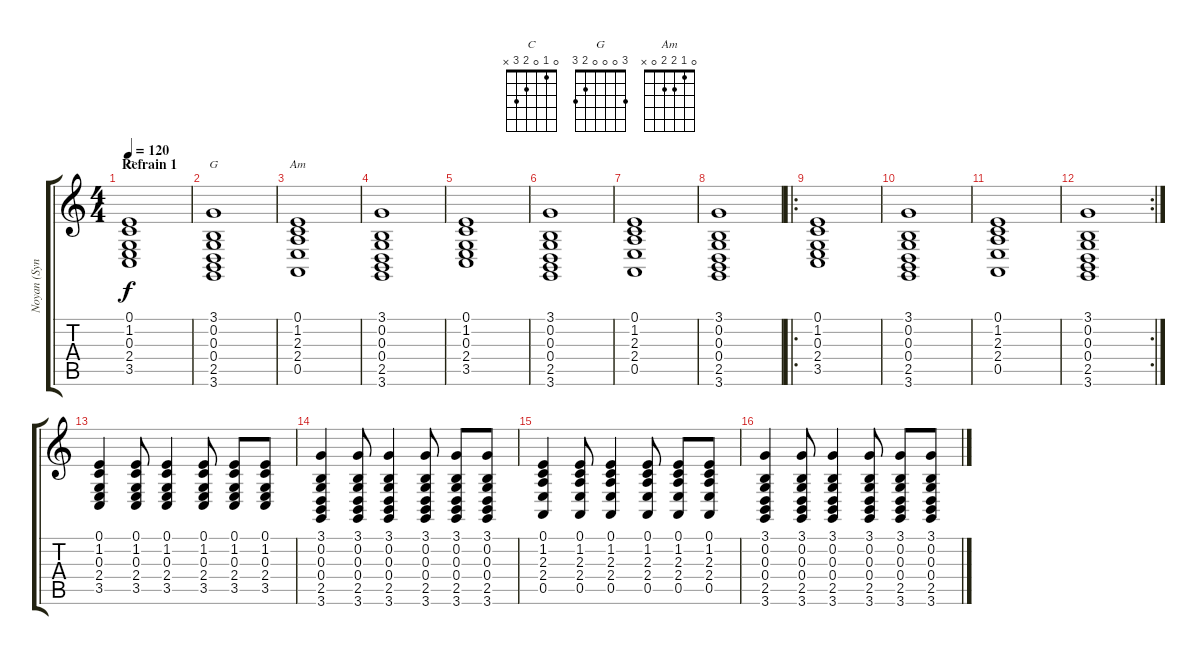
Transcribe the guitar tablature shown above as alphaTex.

\track ("Noyan (Synth Chord)" "Noyan (Syn") {instrument stringensemble1}
\staff {score tabs}
\tuning (E4 B3 G3 D3 A2 E2) {hide}
\chord ("C" 0 1 0 2 3 x)
\chord ("G" 3 0 0 0 2 3)
\chord ("Am" 0 1 2 2 0 x)
\ts (4 4)
\section ("" "Refrain 1")
\tempo 120
\clef g2
\ks c
(0.1 1.2 0.3 2.4 3.5).1{ch "C" dy f} |
(3.1 0.2 0.3 0.4 2.5 3.6).1{ch "G"} |
(0.1 1.2 2.3 2.4 0.5).1{ch "Am"} |
(3.1 0.2 0.3 0.4 2.5 3.6).1 |
(0.1 1.2 0.3 2.4 3.5).1 |
(3.1 0.2 0.3 0.4 2.5 3.6).1 |
(0.1 1.2 2.3 2.4 0.5).1 |
(3.1 0.2 0.3 0.4 2.5 3.6).1 |
\ro
(0.1 1.2 0.3 2.4 3.5).1 |
(3.1 0.2 0.3 0.4 2.5 3.6).1 |
(0.1 1.2 2.3 2.4 0.5).1 |
\rc 2
(3.1 0.2 0.3 0.4 2.5 3.6).1 |
(0.1 1.2 0.3 2.4 3.5).4 (0.1 1.2 0.3 2.4 3.5).8 (0.1 1.2 0.3 2.4 3.5).4 (0.1 1.2 0.3 2.4 3.5).8 (0.1 1.2 0.3 2.4 3.5).8 (0.1 1.2 0.3 2.4 3.5).8 |
(3.1 0.2 0.3 0.4 2.5 3.6).4 (3.1 0.2 0.3 0.4 2.5 3.6).8 (3.1 0.2 0.3 0.4 2.5 3.6).4 (3.1 0.2 0.3 0.4 2.5 3.6).8 (3.1 0.2 0.3 0.4 2.5 3.6).8 (3.1 0.2 0.3 0.4 2.5 3.6).8 |
(0.1 1.2 2.3 2.4 0.5).4 (0.1 1.2 2.3 2.4 0.5).8 (0.1 1.2 2.3 2.4 0.5).4 (0.1 1.2 2.3 2.4 0.5).8 (0.1 1.2 2.3 2.4 0.5).8 (0.1 1.2 2.3 2.4 0.5).8 |
(3.1 0.2 0.3 0.4 2.5 3.6).4 (3.1 0.2 0.3 0.4 2.5 3.6).8 (3.1 0.2 0.3 0.4 2.5 3.6).4 (3.1 0.2 0.3 0.4 2.5 3.6).8 (3.1 0.2 0.3 0.4 2.5 3.6).8 (3.1 0.2 0.3 0.4 2.5 3.6).8
